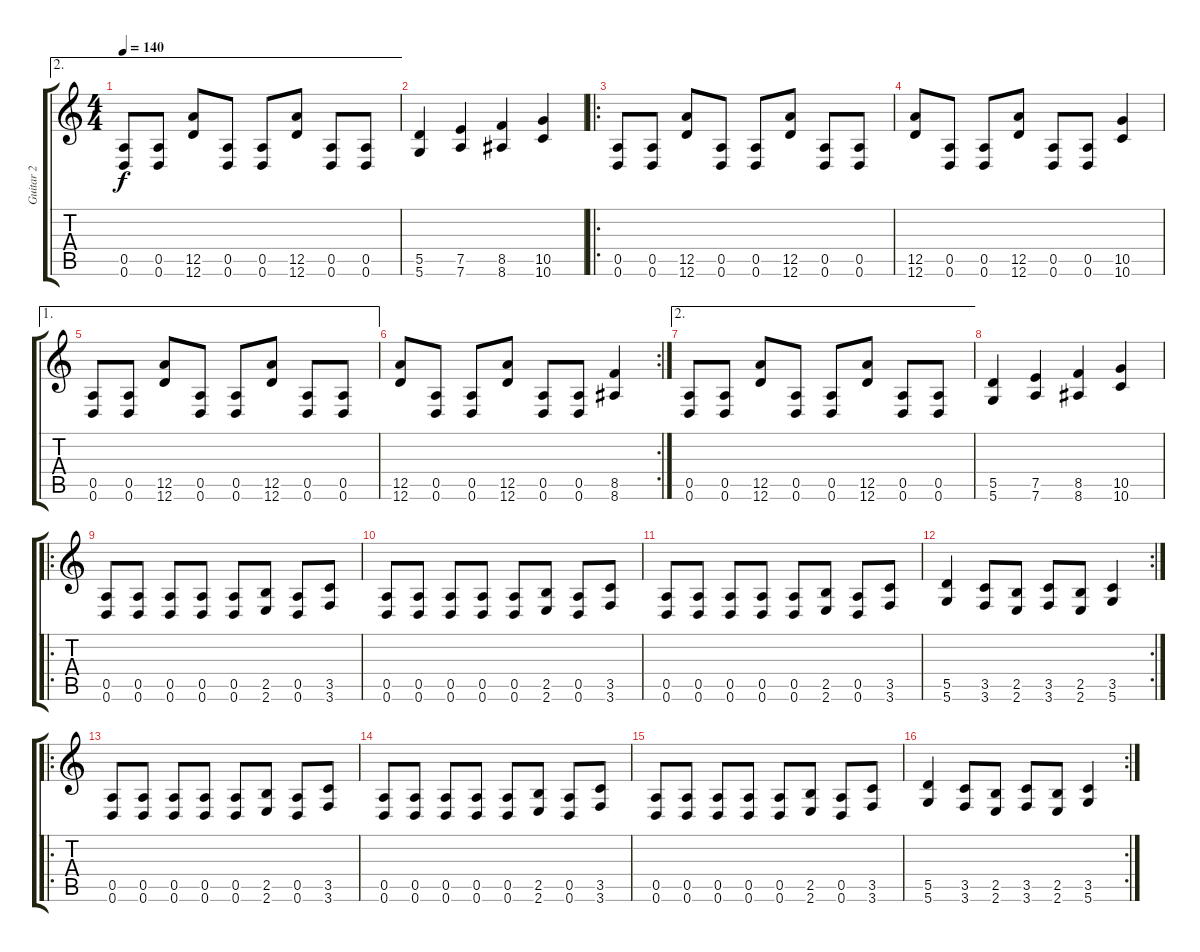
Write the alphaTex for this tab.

\track ("Guitar 2" "Guitar 2") {instrument overdrivenguitar}
\staff {score tabs}
\tuning (E4 B3 G3 D3 A2 D2) {hide}
\ae 2
\ts (4 4)
\tempo 140
\clef g2
\ks c
(0.5 0.6).8{dy f} (0.5 0.6).8 (12.5 12.6).8 (0.5 0.6).8 (0.5 0.6).8 (12.5 12.6).8 (0.5 0.6).8 (0.5 0.6).8 |
(5.5 5.6).4 (7.5 7.6).4 (8.5 8.6).4 (10.5 10.6).4 |
\ro
(0.5 0.6).8 (0.5 0.6).8 (12.5 12.6).8 (0.5 0.6).8 (0.5 0.6).8 (12.5 12.6).8 (0.5 0.6).8 (0.5 0.6).8 |
(12.5 12.6).8 (0.5 0.6).8 (0.5 0.6).8 (12.5 12.6).8 (0.5 0.6).8 (0.5 0.6).8 (10.5 10.6).4 |
\ae 1
(0.5 0.6).8 (0.5 0.6).8 (12.5 12.6).8 (0.5 0.6).8 (0.5 0.6).8 (12.5 12.6).8 (0.5 0.6).8 (0.5 0.6).8 |
\rc 2
(12.5 12.6).8 (0.5 0.6).8 (0.5 0.6).8 (12.5 12.6).8 (0.5 0.6).8 (0.5 0.6).8 (8.5 8.6).4 |
\ae 2
(0.5 0.6).8 (0.5 0.6).8 (12.5 12.6).8 (0.5 0.6).8 (0.5 0.6).8 (12.5 12.6).8 (0.5 0.6).8 (0.5 0.6).8 |
(5.5 5.6).4 (7.5 7.6).4 (8.5 8.6).4 (10.5 10.6).4 |
\ro
(0.5 0.6).8 (0.5 0.6).8 (0.5 0.6).8 (0.5 0.6).8 (0.5 0.6).8 (2.5 2.6).8 (0.5 0.6).8 (3.5 3.6).8 |
(0.5 0.6).8 (0.5 0.6).8 (0.5 0.6).8 (0.5 0.6).8 (0.5 0.6).8 (2.5 2.6).8 (0.5 0.6).8 (3.5 3.6).8 |
(0.5 0.6).8 (0.5 0.6).8 (0.5 0.6).8 (0.5 0.6).8 (0.5 0.6).8 (2.5 2.6).8 (0.5 0.6).8 (3.5 3.6).8 |
\rc 2
(5.5 5.6).4 (3.5 3.6).8 (2.5 2.6).8 (3.5 3.6).8 (2.5 2.6).8 (3.5 5.6).4 |
\ro
(0.5 0.6).8 (0.5 0.6).8 (0.5 0.6).8 (0.5 0.6).8 (0.5 0.6).8 (2.5 2.6).8 (0.5 0.6).8 (3.5 3.6).8 |
(0.5 0.6).8 (0.5 0.6).8 (0.5 0.6).8 (0.5 0.6).8 (0.5 0.6).8 (2.5 2.6).8 (0.5 0.6).8 (3.5 3.6).8 |
(0.5 0.6).8 (0.5 0.6).8 (0.5 0.6).8 (0.5 0.6).8 (0.5 0.6).8 (2.5 2.6).8 (0.5 0.6).8 (3.5 3.6).8 |
\rc 2
(5.5 5.6).4 (3.5 3.6).8 (2.5 2.6).8 (3.5 3.6).8 (2.5 2.6).8 (3.5 5.6).4
